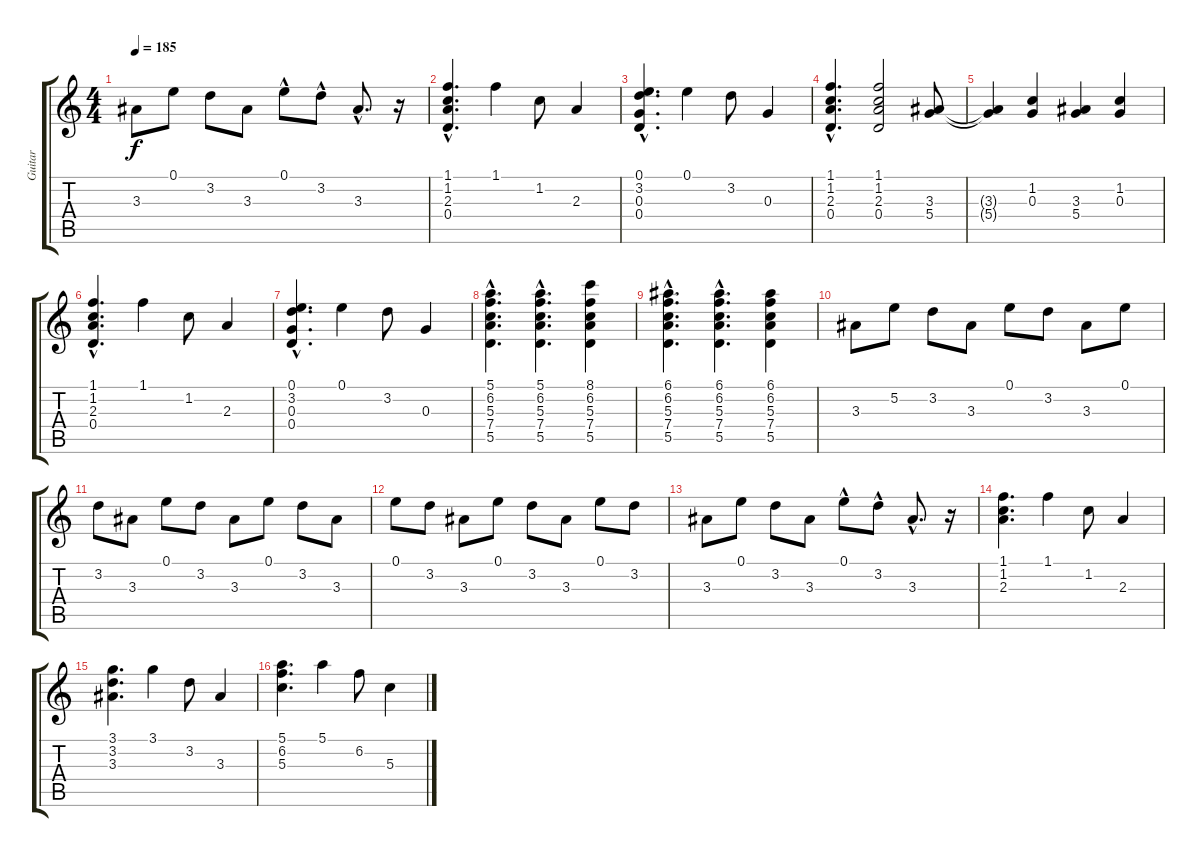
\track ("Guitar " "Guitar ") {instrument distortionguitar}
\staff {score tabs}
\tuning (E4 B3 G3 D3 A2 E2) {hide}
\ts (4 4)
\tempo 185
\clef g2
\ks c
3.3.8{dy f} 0.1.8 3.2.8 3.3.8 0.1{hac}.8 3.2{hac}.8 3.3{hac}.8{d} r.16 |
(1.1{hac} 1.2 2.3{hac} 0.4{hac}).4{d} 1.1.4 1.2.8 2.3.4 |
(0.1{hac} 3.2 0.3{hac} 0.4{hac}).4{d} 0.1.4 3.2.8 0.3.4 |
(1.1{hac} 1.2{hac} 2.3{hac} 0.4{hac}).4{d} (1.1 1.2 2.3 0.4).2 (3.3 5.4).8 |
(3.3{t} 5.4{t}).4 (1.2 0.3).4 (3.3 5.4).4 (1.2 0.3).4 |
(1.1{hac} 1.2 2.3{hac} 0.4{hac}).4{d} 1.1.4 1.2.8 2.3.4 |
(0.1{hac} 3.2 0.3{hac} 0.4{hac}).4{d} 0.1.4 3.2.8 0.3.4 |
(5.1{hac} 6.2{hac} 5.3{hac} 7.4{hac} 5.5{hac}).4{d} (5.1{hac} 6.2{hac} 5.3{hac} 7.4{hac} 5.5{hac}).4{d} (8.1 6.2 5.3 7.4 5.5).4 |
(6.1{hac} 6.2{hac} 5.3{hac} 7.4{hac} 5.5{hac}).4{d} (6.1{hac} 6.2{hac} 5.3{hac} 7.4{hac} 5.5{hac}).4{d} (6.1 6.2 5.3 7.4 5.5).4 |
3.3.8 5.2.8 3.2.8 3.3.8 0.1.8 3.2.8 3.3.8 0.1.8 |
3.2.8 3.3.8 0.1.8 3.2.8 3.3.8 0.1.8 3.2.8 3.3.8 |
0.1.8 3.2.8 3.3.8 0.1.8 3.2.8 3.3.8 0.1.8 3.2.8 |
3.3.8 0.1.8 3.2.8 3.3.8 0.1{hac}.8 3.2{hac}.8 3.3{hac}.8{d} r.16 |
(1.1 1.2 2.3).4{d} 1.1.4 1.2.8 2.3.4 |
(3.1 3.2 3.3).4{d} 3.1.4 3.2.8 3.3.4 |
(5.1 6.2 5.3).4{d} 5.1.4 6.2.8 5.3.4
